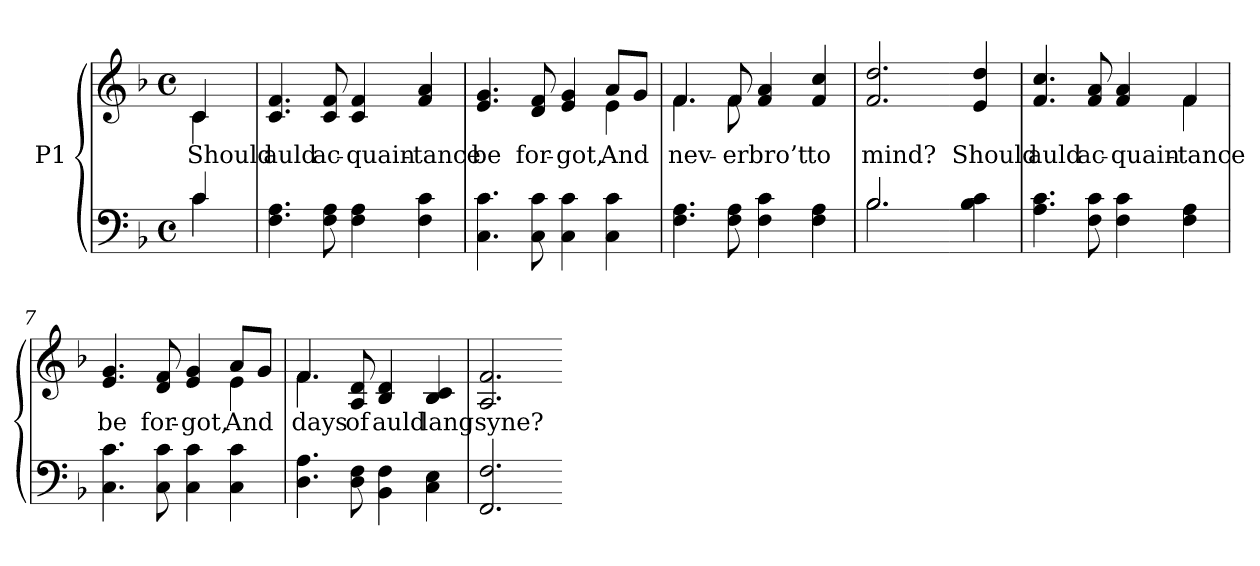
**kern	**kern	**text
*part1	*part1	*part1
*staff2	*staff1	*staff1
*I"P1	*	*
!!LO:PB:g=z
*clefF4	*clefG2	*
*k[b-]	*k[b-]	*
*F:	*F:	*
*M4/4	*M4/4	*
*met(c)	*met(c)	*
=	=	=
*^	*	*
!	!	!	!LO:LY:b:color=#000000
*	*	*^	*
4ci/	4ci\	4ci/	4ci\	Should
*v	*v	*	*	*
*	*v	*v	*
=1	=1	=1
*^	*^	*
!	!	!	!	!LO:LY:b:color=#000000
*v	*v	*	*	*
*	*v	*v	*
4.Fi\ 4.Ai	4.ci/ 4.fi	auld
!	!	!LO:LY:b:color=#000000
8Fi\ 8Ai	8ci/ 8fi	ac-
!	!	!LO:LY:b:color=#000000
4Fi\ 4Ai	4ci/ 4fi	-quain-
!	!	!LO:LY:b:color=#000000
4Fi\ 4ci	4fi/ 4ai	-tance
=2	=2	=2
!	!	!LO:LY:b:color=#000000
*	*^	*
4.Ci\ 4.ci	4.ei/ 4.gi	2ryy	be
!	!	!	!LO:LY:b:color=#000000
8Ci\ 8ci	8di/ 8fi	.	for-
!	!	!	!LO:LY:b:color=#000000
4Ci\ 4ci	4ei/ 4gi	4ryy	-got,
!	!	!	!LO:LY:b:color=#000000
4Ci\ 4ci	8ai/L	4ei\	And
.	8gi/J	.	.
=3	=3	=3	=3
!	!	!	!LO:LY:b:color=#000000
4.Fi\ 4.Ai	4.fi/	4.fi\	nev-
!	!	!	!LO:LY:b:color=#000000
8Fi\ 8Ai	8fi/	8fi\	-er
!	!	!	!LO:LY:b:color=#000000
4Fi\ 4ci	4fi/ 4ai	2ryy	bro’t
!	!	!	!LO:LY:b:color=#000000
4Fi\ 4Ai	4fi/ 4cci	.	to
*	*v	*v	*
=4	=4	=4
*^	*	*
!	!	!	!LO:LY:b:color=#000000
2.B-i/	2.B-i\	2.fi/ 2.ddi	mind?
*v	*v	*	*
!!LO:LB:g=z
=5-	=5-	=5-
*^	*	*
!	!	!	!LO:LY:b:color=#000000
*v	*v	*	*
4B-i\ 4ci	4ei/ 4ddi	Should
=6	=6	=6
!	!	!LO:LY:b:color=#000000
*	*^	*
4.Ai\ 4.ci	4.fi/ 4.cci	2ryy	auld
!	!	!	!LO:LY:b:color=#000000
8Fi\ 8ci	8fi/ 8ai	.	ac-
!	!	!	!LO:LY:b:color=#000000
4Fi\ 4ci	4fi/ 4ai	4ryy	-quain-
!	!	!	!LO:LY:b:color=#000000
4Fi\ 4Ai	4fi/	4fi\	-tance
=7	=7	=7	=7
!	!	!	!LO:LY:b:color=#000000
4.Ci\ 4.ci	4.ei/ 4.gi	2ryy	be
!	!	!	!LO:LY:b:color=#000000
8Ci\ 8ci	8di/ 8fi	.	for-
!	!	!	!LO:LY:b:color=#000000
4Ci\ 4ci	4ei/ 4gi	4ryy	-got,
!	!	!	!LO:LY:b:color=#000000
4Ci\ 4ci	8ai/L	4ei\	And
.	8gi/J	.	.
=8	=8	=8	=8
!	!	!	!LO:LY:b:color=#000000
4.Di\ 4.Ai	4.fi/	4.fi\	days
!	!	!	!LO:LY:b:color=#000000
8Di\ 8Fi	8Ai/ 8di	8ryy	of
!	!	!	!LO:LY:b:color=#000000
4BB-i\ 4Fi	4B-i/ 4di	4ryy	auld
!	!	!	!LO:LY:b:color=#000000
4Ci\ 4Ei	4B-i/ 4ci	4ryy	lang
*	*v	*v	*
=9	=9	=9
*^	*	*
*	*	*^	*
!	!	!	!	!LO:LY:b:color=#000000
*	*	*v	*v	*
2.FFi/ 2.Fi	2.ryy	2.Ai/ 2.fi	syne?
*v	*v	*	*
=-	=-	=-
*-	*-	*-
